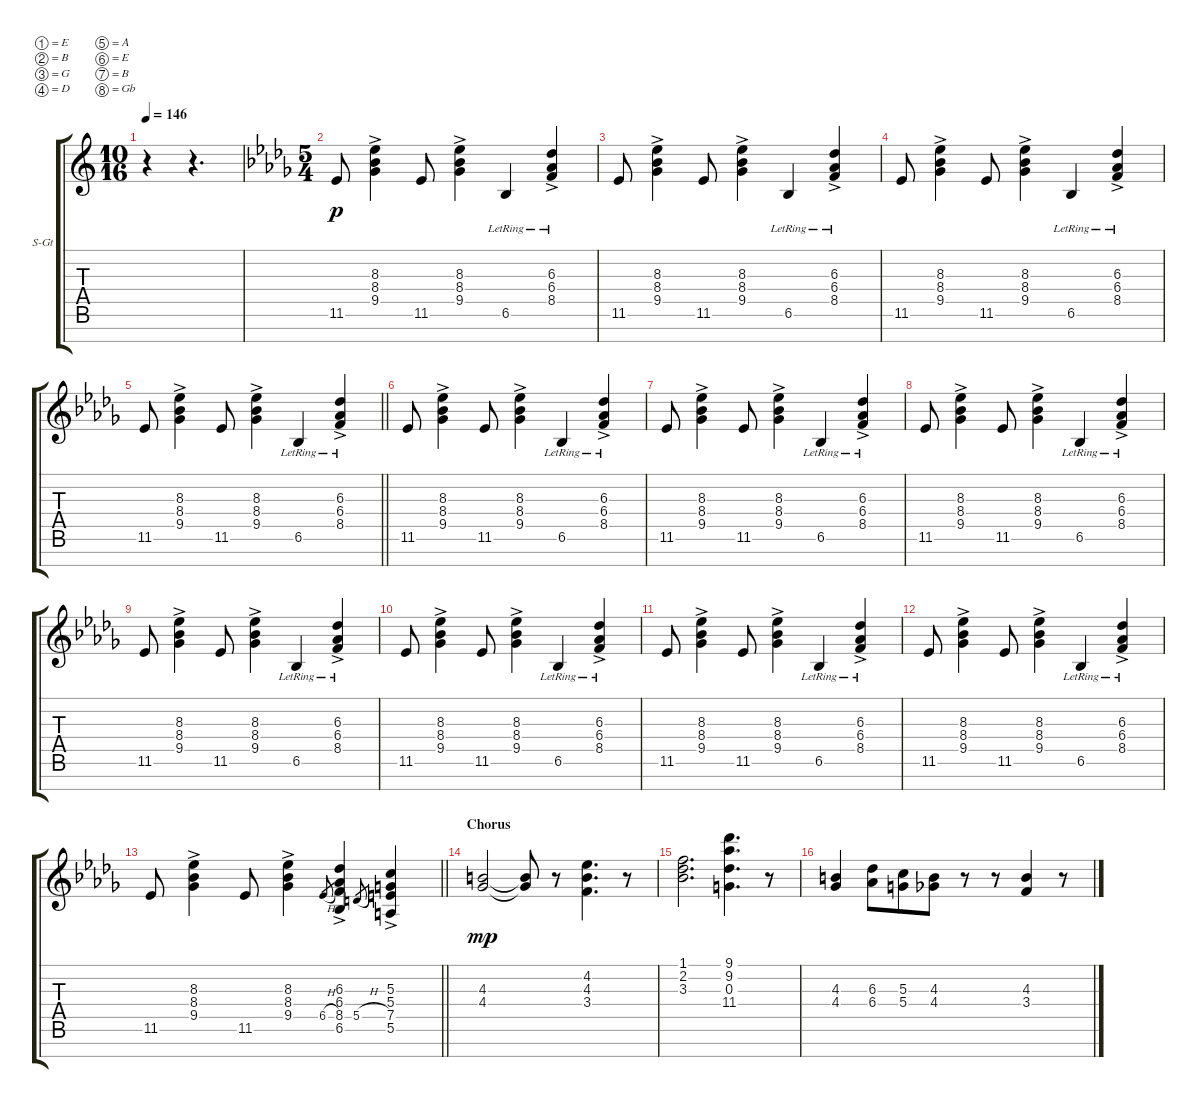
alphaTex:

\bracketExtendMode groupsimilarinstruments
\firstSystemTrackNameOrientation horizontal
\otherSystemsTrackNameOrientation horizontal
\track ("Kenny Barron Piano Rhythm" "S-Gt") {instrument electricgrandpiano}
\staff {score tabs}
\tuning (E4 B3 G3 D3 A2 E2 B1 Gb1)
\displaytranspose 12
\ts (10 16)
\beaming (8 5)
\tempo 146
\clef g2
\ks c
r.4{dy p instrument electricgrandpiano} r.4{d} |
\ts (5 4)
\beaming (8 6 4)
\ks db
11.6.8 (8.3{ac} 8.4{ac} 9.5{ac}).4 11.6.8 (8.3{ac} 8.4{ac} 9.5{ac}).4 6.6{lr}.4 (6.3{ac lr} 6.4{ac lr} 8.5{ac lr}).4 |
11.6.8 (8.3{ac} 8.4{ac} 9.5{ac}).4 11.6.8 (8.3{ac} 8.4{ac} 9.5{ac}).4 6.6{lr}.4 (6.3{ac lr} 6.4{ac lr} 8.5{ac lr}).4 |
11.6.8 (8.3{ac} 8.4{ac} 9.5{ac}).4 11.6.8 (8.3{ac} 8.4{ac} 9.5{ac}).4 6.6{lr}.4 (6.3{ac lr} 6.4{ac lr} 8.5{ac lr}).4 |
\barLineRight lightlight
11.6.8 (8.3{ac} 8.4{ac} 9.5{ac}).4 11.6.8 (8.3{ac} 8.4{ac} 9.5{ac}).4 6.6{lr}.4 (6.3{ac lr} 6.4{ac lr} 8.5{ac lr}).4 |
11.6.8 (8.3{ac} 8.4{ac} 9.5{ac}).4 11.6.8 (8.3{ac} 8.4{ac} 9.5{ac}).4 6.6{lr}.4 (6.3{ac lr} 6.4{ac lr} 8.5{ac lr}).4 |
11.6.8 (8.3{ac} 8.4{ac} 9.5{ac}).4 11.6.8 (8.3{ac} 8.4{ac} 9.5{ac}).4 6.6{lr}.4 (6.3{ac lr} 6.4{ac lr} 8.5{ac lr}).4 |
11.6.8 (8.3{ac} 8.4{ac} 9.5{ac}).4 11.6.8 (8.3{ac} 8.4{ac} 9.5{ac}).4 6.6{lr}.4 (6.3{ac lr} 6.4{ac lr} 8.5{ac lr}).4 |
11.6.8 (8.3{ac} 8.4{ac} 9.5{ac}).4 11.6.8 (8.3{ac} 8.4{ac} 9.5{ac}).4 6.6{lr}.4 (6.3{ac lr} 6.4{ac lr} 8.5{ac lr}).4 |
11.6.8 (8.3{ac} 8.4{ac} 9.5{ac}).4 11.6.8 (8.3{ac} 8.4{ac} 9.5{ac}).4 6.6{lr}.4 (6.3{ac lr} 6.4{ac lr} 8.5{ac lr}).4 |
11.6.8 (8.3{ac} 8.4{ac} 9.5{ac}).4 11.6.8 (8.3{ac} 8.4{ac} 9.5{ac}).4 6.6{lr}.4 (6.3{ac lr} 6.4{ac lr} 8.5{ac lr}).4 |
11.6.8 (8.3{ac} 8.4{ac} 9.5{ac}).4 11.6.8 (8.3{ac} 8.4{ac} 9.5{ac}).4 6.6{lr}.4 (6.3{ac lr} 6.4{ac lr} 8.5{ac lr}).4 |
\barLineRight lightlight
11.6.8 (8.3{ac} 8.4{ac} 9.5{ac}).4 11.6.8 (8.3{ac} 8.4{ac} 9.5{ac}).4 6.5{h}.8{gr} (6.3{ac} 6.4{ac} 8.5{ac} 6.6{ac}).4 5.5{h}.8{gr} (5.3{ac} 5.4{ac} 7.5{ac} 5.6{ac}).4 |
\section ("" "Chorus")
(4.3 4.4).2{dy mp} (4.3{t} 4.4{t}).8 r.8 (4.2 4.3 3.4).4{d} r.8 |
(1.1 2.2 3.3).2{d} (9.1 9.2 0.3 11.4).4{d} r.8 |
(4.3 4.4).4 (6.3 6.4).8 (5.3 5.4).8 (4.3 4.4).8 r.8 r.8 (4.3 3.4).4 r.8
